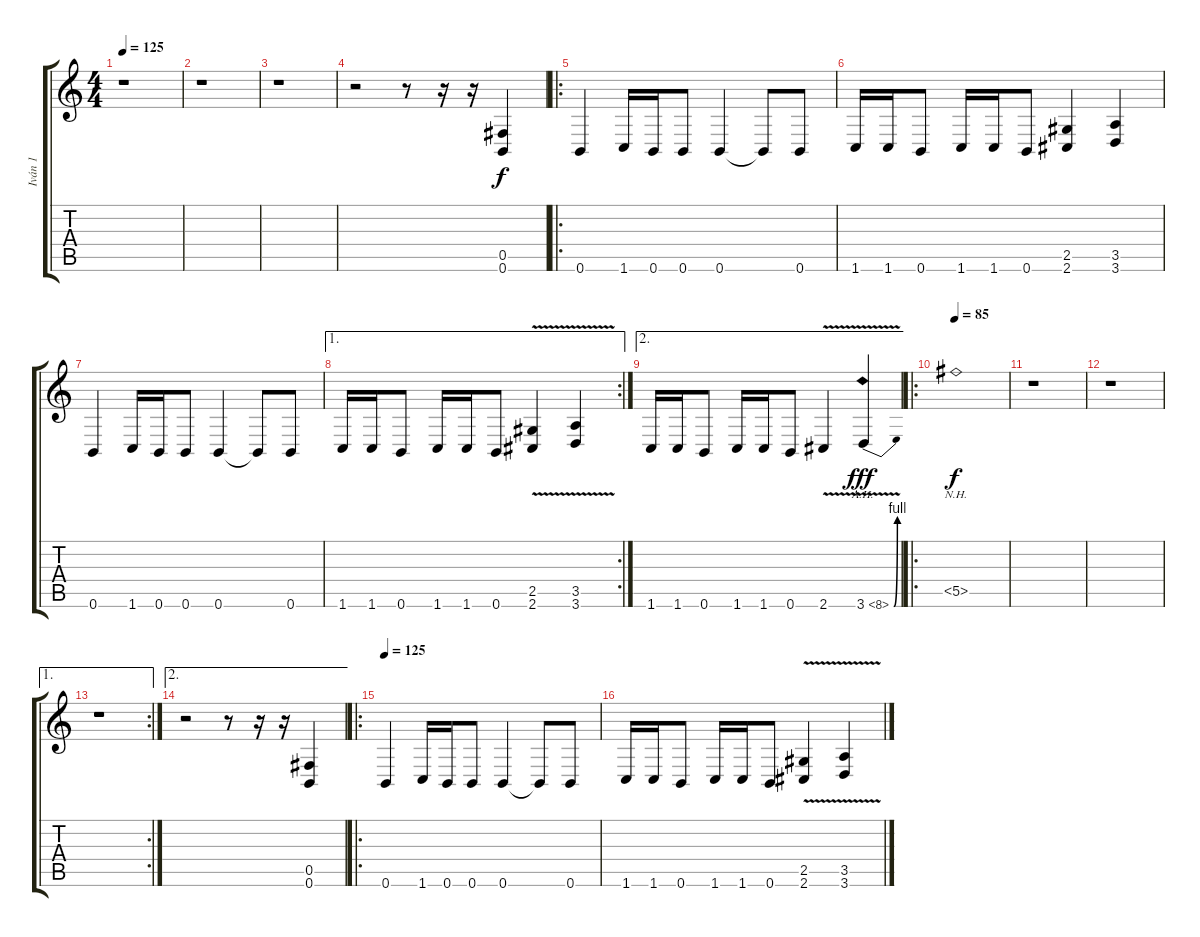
\track ("Iván 1" "Iván 1") {instrument overdrivenguitar}
\staff {score tabs}
\tuning (Db4 Ab3 E3 B2 Gb2 B1) {hide}
\ts (4 4)
\tempo 125
\clef g2
\ks c
r.1{dy f instrument overdrivenguitar} |
r.1 |
r.1 |
r.2 r.8 r.16 r.16 (0.5 0.6).4 |
\ro
0.6.4 1.6.16 0.6.16 0.6.8 0.6.4 0.6{t}.8 0.6.8 |
1.6.16 1.6.16 0.6.8 1.6.16 1.6.16 0.6.8 (2.5 2.6).4 (3.5 3.6).4 |
0.6.4 1.6.16 0.6.16 0.6.8 0.6.4 0.6{t}.8 0.6.8 |
\ae 1
\rc 2
1.6.16 1.6.16 0.6.8 1.6.16 1.6.16 0.6.8 (2.5{v} 2.6).4 (3.5{v} 3.6).4 |
\ae 2
1.6.16 1.6.16 0.6.8 1.6.16 1.6.16 0.6.8 2.6{v}.4 3.6{be (bend 0 0 60 4) ah 5 v}.4{dy fff instrument guitarharmonics} |
\ro
\tempo 85
5.5{nh}.1{dy f volume 0 instrument guitarharmonics} |
r.1 |
r.1 |
\ae 1
\rc 2
r.1 |
\ae 2
r.2 r.8 r.16 r.16{volume 16 instrument overdrivenguitar} (0.5 0.6).4 |
\ro
\tempo 125
0.6.4 1.6.16 0.6.16 0.6.8 0.6.4 0.6{t}.8 0.6.8 |
1.6.16 1.6.16 0.6.8 1.6.16 1.6.16 0.6.8 (2.5{v} 2.6).4 (3.5{v} 3.6).4
